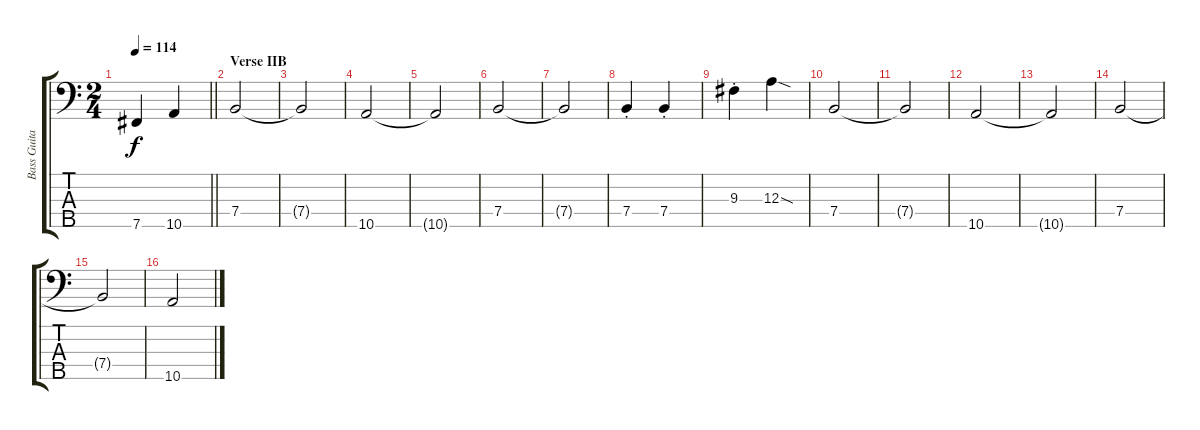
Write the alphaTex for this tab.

\track ("Bass Guitar" "Bass Guita") {instrument electricbassfinger}
\staff {score tabs}
\tuning (G2 D2 A1 E1 B0) {hide}
\ts (2 4)
\tempo 114
\clef f4
\barLineRight lightlight
\ks c
7.5.4{dy f} 10.5.4 |
\section ("" "Verse IIB")
7.4.2 |
7.4{t}.2 |
10.5.2 |
10.5{t}.2 |
7.4.2 |
7.4{t}.2 |
7.4{st}.4 7.4{st}.4 |
9.3{st}.4 12.3{sod}.4 |
7.4.2 |
7.4{t}.2 |
10.5.2 |
10.5{t}.2 |
7.4.2 |
7.4{t}.2 |
10.5.2
